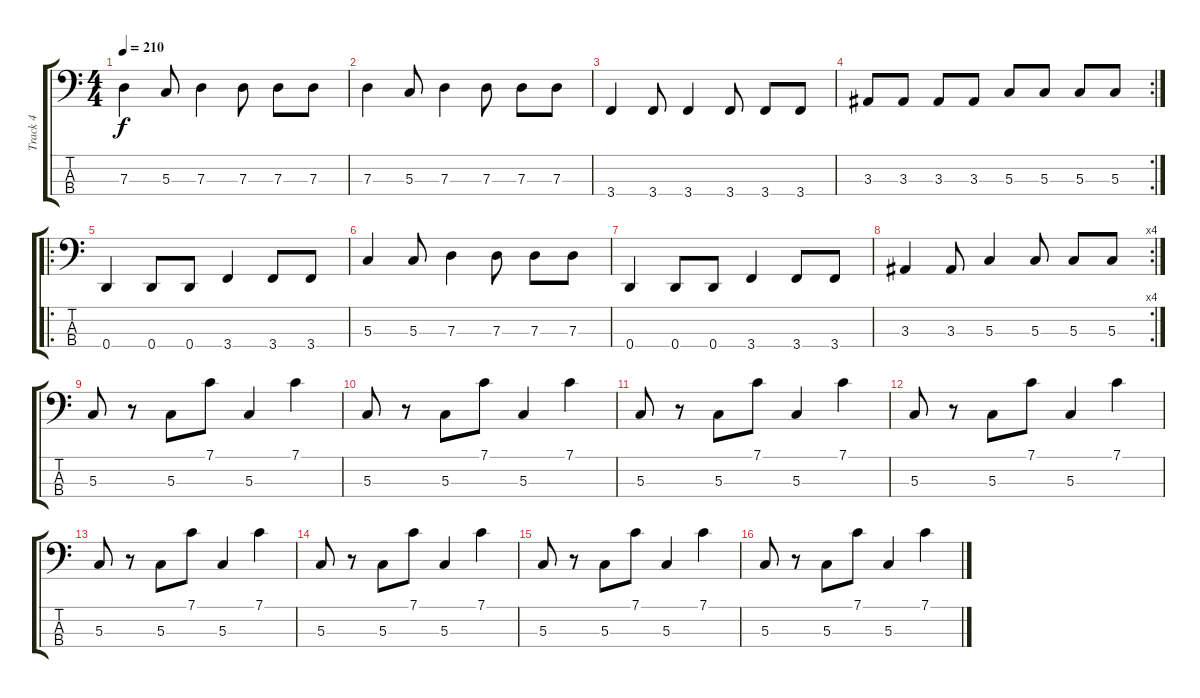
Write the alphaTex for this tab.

\track ("Track 4" "Track 4") {instrument electricbassfinger}
\staff {score tabs}
\tuning (F2 C2 G1 D1) {hide}
\ts (4 4)
\tempo 210
\clef f4
\ks c
7.3.4{dy f} 5.3.8 7.3.4 7.3.8 7.3.8 7.3.8 |
7.3.4 5.3.8 7.3.4 7.3.8 7.3.8 7.3.8 |
3.4.4 3.4.8 3.4.4 3.4.8 3.4.8 3.4.8 |
\rc 2
3.3.8 3.3.8 3.3.8 3.3.8 5.3.8 5.3.8 5.3.8 5.3.8 |
\ro
0.4.4 0.4.8 0.4.8 3.4.4 3.4.8 3.4.8 |
5.3.4 5.3.8 7.3.4 7.3.8 7.3.8 7.3.8 |
0.4.4 0.4.8 0.4.8 3.4.4 3.4.8 3.4.8 |
\rc 4
3.3.4 3.3.8 5.3.4 5.3.8 5.3.8 5.3.8 |
5.3.8 r.8 5.3.8 7.1.8 5.3.4 7.1.4 |
5.3.8 r.8 5.3.8 7.1.8 5.3.4 7.1.4 |
5.3.8 r.8 5.3.8 7.1.8 5.3.4 7.1.4 |
5.3.8 r.8 5.3.8 7.1.8 5.3.4 7.1.4 |
5.3.8 r.8 5.3.8 7.1.8 5.3.4 7.1.4 |
5.3.8 r.8 5.3.8 7.1.8 5.3.4 7.1.4 |
5.3.8 r.8 5.3.8 7.1.8 5.3.4 7.1.4 |
5.3.8 r.8 5.3.8 7.1.8 5.3.4 7.1.4
